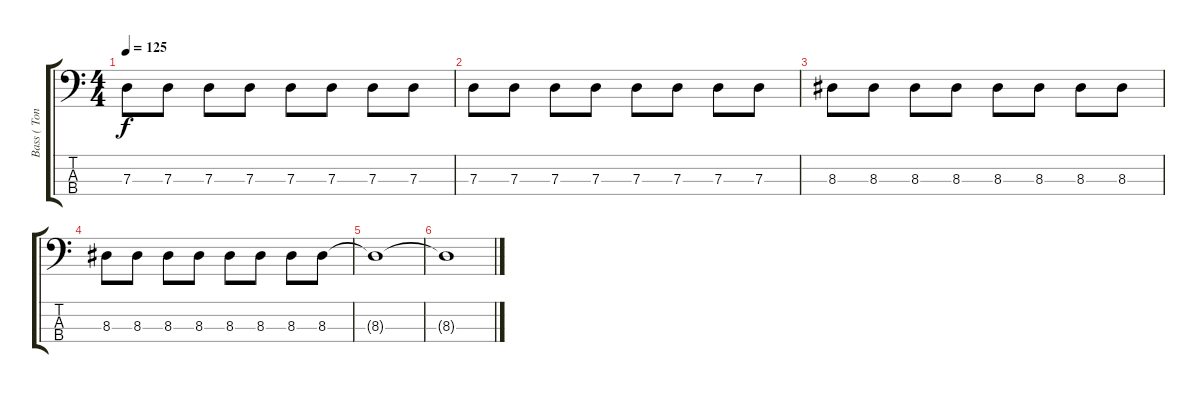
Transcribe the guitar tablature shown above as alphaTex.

\track ("Bass ( Tony Campos )" "Bass ( Ton") {instrument electricbassfinger}
\staff {score tabs}
\tuning (F2 C2 G1 C1) {hide}
\ts (4 4)
\tempo 125
\clef f4
\ks c
7.3.8{dy f} 7.3.8 7.3.8 7.3.8 7.3.8 7.3.8 7.3.8 7.3.8 |
7.3.8 7.3.8 7.3.8 7.3.8 7.3.8 7.3.8 7.3.8 7.3.8 |
8.3.8 8.3.8 8.3.8 8.3.8 8.3.8 8.3.8 8.3.8 8.3.8 |
8.3.8 8.3.8 8.3.8 8.3.8 8.3.8 8.3.8 8.3.8 8.3.8 |
8.3{t}.1 |
8.3{t}.1
